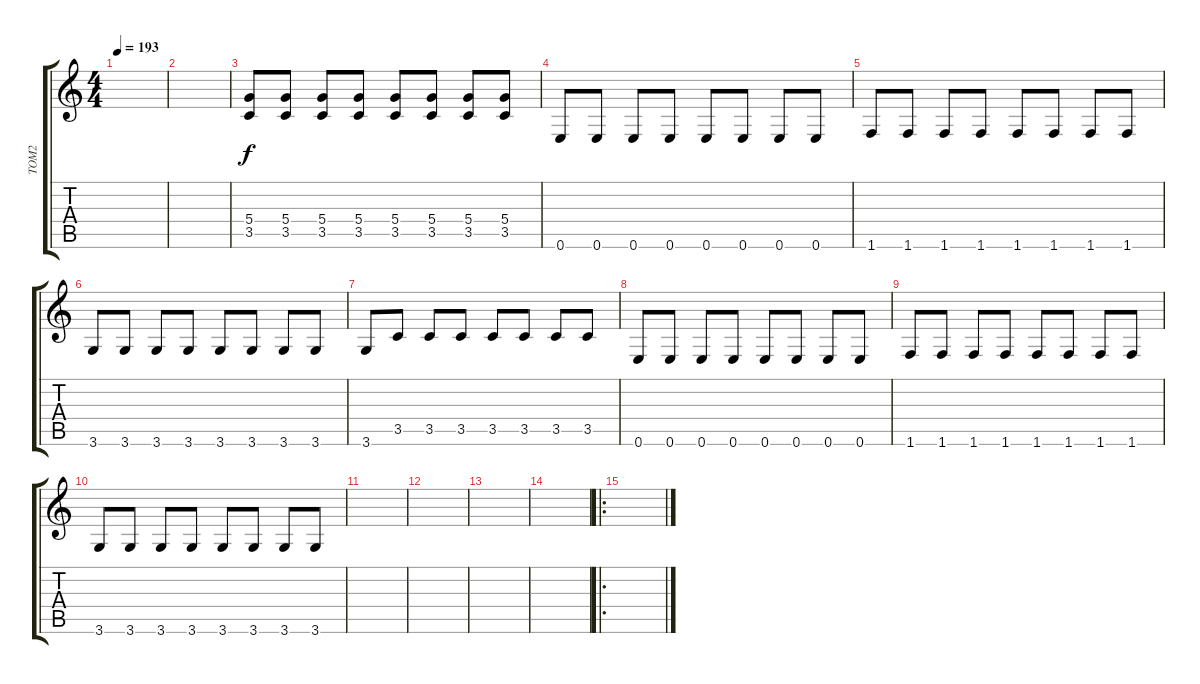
\track ("TOM2" "TOM2") {instrument electricguitarmuted}
\staff {score tabs}
\tuning (E4 B3 G3 D3 A2 E2) {hide}
\ts (4 4)
\tempo 193
\clef g2
\ks c
|
|
(5.4 3.5).8 (5.4 3.5).8 (5.4 3.5).8 (5.4 3.5).8 (5.4 3.5).8 (5.4 3.5).8 (5.4 3.5).8 (5.4 3.5).8 |
0.6.8 0.6.8 0.6.8 0.6.8 0.6.8 0.6.8 0.6.8 0.6.8 |
1.6.8 1.6.8 1.6.8 1.6.8 1.6.8 1.6.8 1.6.8 1.6.8 |
3.6.8 3.6.8 3.6.8 3.6.8 3.6.8 3.6.8 3.6.8 3.6.8 |
3.6.8 3.5.8 3.5.8 3.5.8 3.5.8 3.5.8 3.5.8 3.5.8 |
0.6.8 0.6.8 0.6.8 0.6.8 0.6.8 0.6.8 0.6.8 0.6.8 |
1.6.8 1.6.8 1.6.8 1.6.8 1.6.8 1.6.8 1.6.8 1.6.8 |
3.6.8 3.6.8 3.6.8 3.6.8 3.6.8 3.6.8 3.6.8 3.6.8 |
|
|
|
|
\ro
